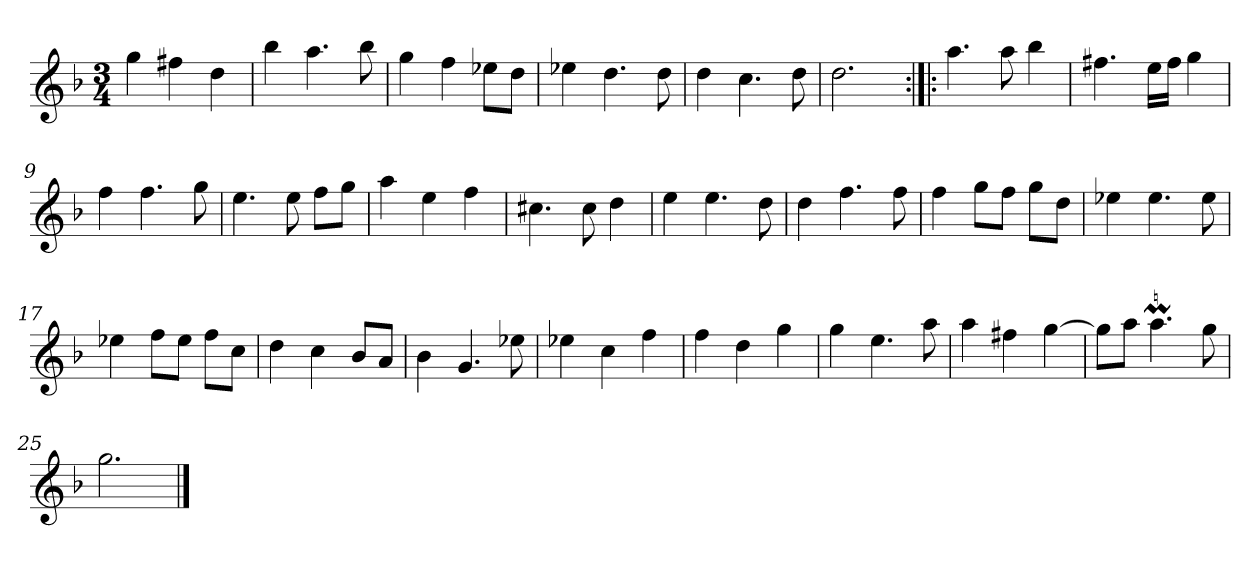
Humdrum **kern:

**kern
*part1
*staff1
*clefG2
*k[b-]
*G:dor
*M3/4
*MM120
=1
4gg
4ff#X
4dd
=2
4bb-
4.aa
8bb-
=3
4gg
4ff
8ee-X\L
8dd\J
=4
4ee-X
4.dd
8dd
=5
4dd
4.cc
8dd
=6
2.dd
=7:|!|:
4.aa
8aa
4bb-
=8
4.ff#X
16ee\LL
16ff#\JJ
4gg
=9
4ff
4.ff
8gg
=10
4.ee
8ee
8ff\L
8gg\J
=11
4aa
4ee
4ff
=12
4.cc#X
8cc#
4dd
=13
4ee
4.ee
8dd
=14
4dd
4.ff
8ff
=15
4ff
8gg\L
8ff\J
8gg\L
8dd\J
=16
4ee-X
4.ee-
8ee-
=17
4ee-X
8ff\L
8ee-\J
8ff\L
8cc\J
=18
4dd
4cc
8b-/L
8a/J
=19
4b-
4.g
8ee-X
=20
4ee-X
4cc
4ff
=21
4ff
4dd
4gg
=22
4gg
4.ee
8aa
=23
4aa
4ff#X
[4gg
=24
8gg\L]
8aa\J
4.aaM
8gg
=25
2.gg
==
*-
